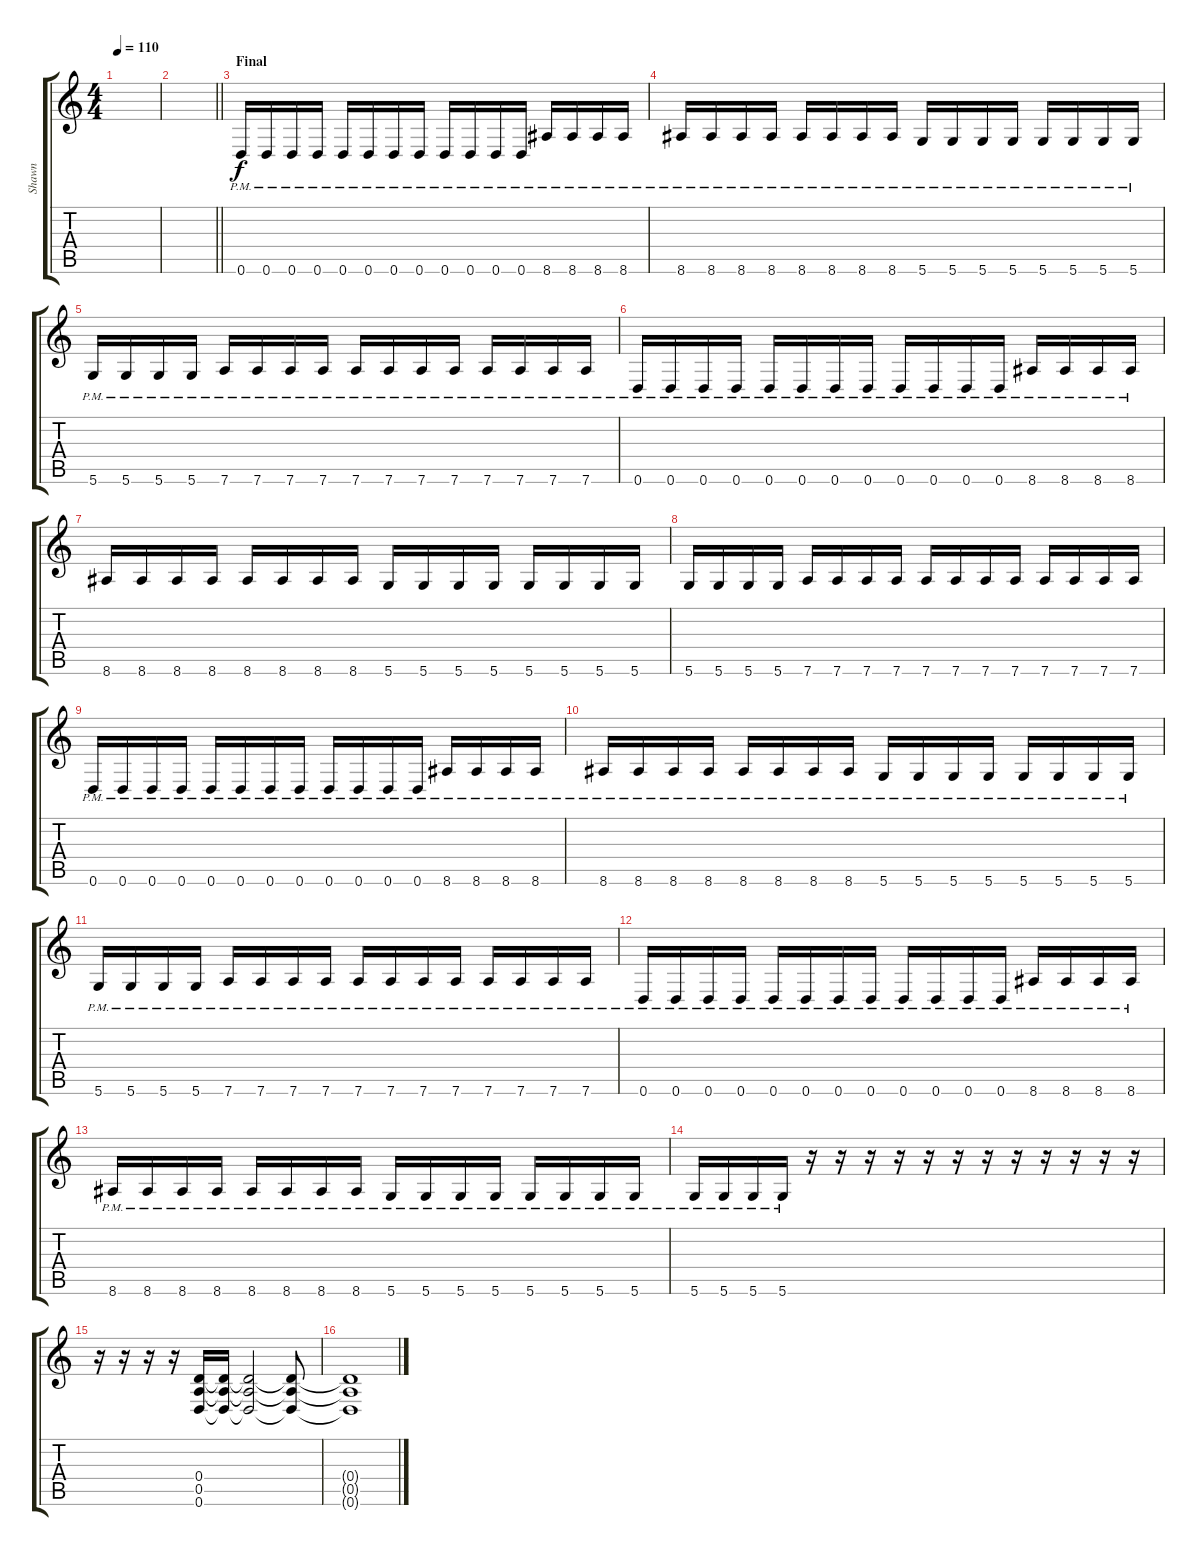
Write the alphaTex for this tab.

\track ("Shawn" "Shawn") {instrument distortionguitar}
\staff {score tabs}
\tuning (E4 B3 G3 D3 A2 D2) {hide}
\ts (4 4)
\tempo 110
\clef g2
\ks c
|
\barLineRight lightlight
|
\section ("" "Final")
0.6{pm}.16{balance 8} 0.6{pm}.16 0.6{pm}.16 0.6{pm}.16 0.6{pm}.16 0.6{pm}.16 0.6{pm}.16 0.6{pm}.16 0.6{pm}.16 0.6{pm}.16 0.6{pm}.16 0.6{pm}.16 8.6{pm}.16 8.6{pm}.16 8.6{pm}.16 8.6{pm}.16 |
8.6{pm}.16 8.6{pm}.16 8.6{pm}.16 8.6{pm}.16 8.6{pm}.16 8.6{pm}.16 8.6{pm}.16 8.6{pm}.16 5.6{pm}.16 5.6{pm}.16 5.6{pm}.16 5.6{pm}.16 5.6{pm}.16 5.6{pm}.16 5.6{pm}.16 5.6{pm}.16 |
5.6{pm}.16 5.6{pm}.16 5.6{pm}.16 5.6{pm}.16 7.6{pm}.16 7.6{pm}.16 7.6{pm}.16 7.6{pm}.16 7.6{pm}.16 7.6{pm}.16 7.6{pm}.16 7.6{pm}.16 7.6{pm}.16 7.6{pm}.16 7.6{pm}.16 7.6{pm}.16 |
0.6{pm}.16 0.6{pm}.16 0.6{pm}.16 0.6{pm}.16 0.6{pm}.16 0.6{pm}.16 0.6{pm}.16 0.6{pm}.16 0.6{pm}.16 0.6{pm}.16 0.6{pm}.16 0.6{pm}.16 8.6{pm}.16 8.6{pm}.16 8.6{pm}.16 8.6{pm}.16 |
8.6.16 8.6.16 8.6.16 8.6.16 8.6.16 8.6.16 8.6.16 8.6.16 5.6.16 5.6.16 5.6.16 5.6.16 5.6.16 5.6.16 5.6.16 5.6.16 |
5.6.16 5.6.16 5.6.16 5.6.16 7.6.16 7.6.16 7.6.16 7.6.16 7.6.16 7.6.16 7.6.16 7.6.16 7.6.16 7.6.16 7.6.16 7.6.16 |
0.6{pm}.16{balance 8} 0.6{pm}.16 0.6{pm}.16 0.6{pm}.16 0.6{pm}.16 0.6{pm}.16 0.6{pm}.16 0.6{pm}.16 0.6{pm}.16 0.6{pm}.16 0.6{pm}.16 0.6{pm}.16 8.6{pm}.16 8.6{pm}.16 8.6{pm}.16 8.6{pm}.16 |
8.6{pm}.16 8.6{pm}.16 8.6{pm}.16 8.6{pm}.16 8.6{pm}.16 8.6{pm}.16 8.6{pm}.16 8.6{pm}.16 5.6{pm}.16 5.6{pm}.16 5.6{pm}.16 5.6{pm}.16 5.6{pm}.16 5.6{pm}.16 5.6{pm}.16 5.6{pm}.16 |
5.6{pm}.16 5.6{pm}.16 5.6{pm}.16 5.6{pm}.16 7.6{pm}.16 7.6{pm}.16 7.6{pm}.16 7.6{pm}.16 7.6{pm}.16 7.6{pm}.16 7.6{pm}.16 7.6{pm}.16 7.6{pm}.16 7.6{pm}.16 7.6{pm}.16 7.6{pm}.16 |
0.6{pm}.16 0.6{pm}.16 0.6{pm}.16 0.6{pm}.16 0.6{pm}.16 0.6{pm}.16 0.6{pm}.16 0.6{pm}.16 0.6{pm}.16 0.6{pm}.16 0.6{pm}.16 0.6{pm}.16 8.6{pm}.16 8.6{pm}.16 8.6{pm}.16 8.6{pm}.16 |
8.6{pm}.16 8.6{pm}.16 8.6{pm}.16 8.6{pm}.16 8.6{pm}.16 8.6{pm}.16 8.6{pm}.16 8.6{pm}.16 5.6{pm}.16 5.6{pm}.16 5.6{pm}.16 5.6{pm}.16 5.6{pm}.16 5.6{pm}.16 5.6{pm}.16 5.6{pm}.16 |
5.6{pm}.16 5.6{pm}.16 5.6{pm}.16 5.6{pm}.16 r.16 r.16 r.16 r.16 r.16 r.16 r.16 r.16 r.16 r.16 r.16 r.16 |
r.16 r.16 r.16 r.16 (0.4 0.5 0.6).16 (0.4{t} 0.5{t} 0.6{t}).16 (0.4{t} 0.5{t} 0.6{t}).2 (0.4{t} 0.5{t} 0.6{t}).8 |
(0.4{t} 0.5{t} 0.6{t}).1
